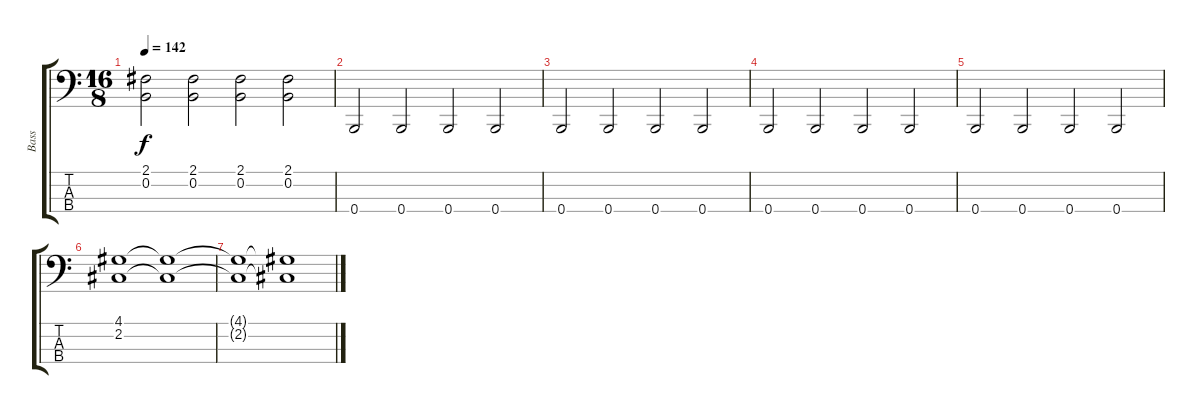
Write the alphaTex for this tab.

\track ("Bass" "Bass") {instrument electricbassfinger}
\staff {score tabs}
\tuning (E2 B1 Gb1 B0) {hide}
\ts (16 8)
\tempo 142
\clef f4
\ks c
(2.1 0.2).2{dy f} (2.1 0.2).2 (2.1 0.2).2 (2.1 0.2).2 |
0.4.2 0.4.2 0.4.2 0.4.2 |
0.4.2 0.4.2 0.4.2 0.4.2 |
0.4.2 0.4.2 0.4.2 0.4.2 |
0.4.2 0.4.2 0.4.2 0.4.2 |
(4.1 2.2).1 (4.1{t} 2.2{t}).1 |
(4.1{t} 2.2{t}).1 (4.1{t} 2.2{t}).1
